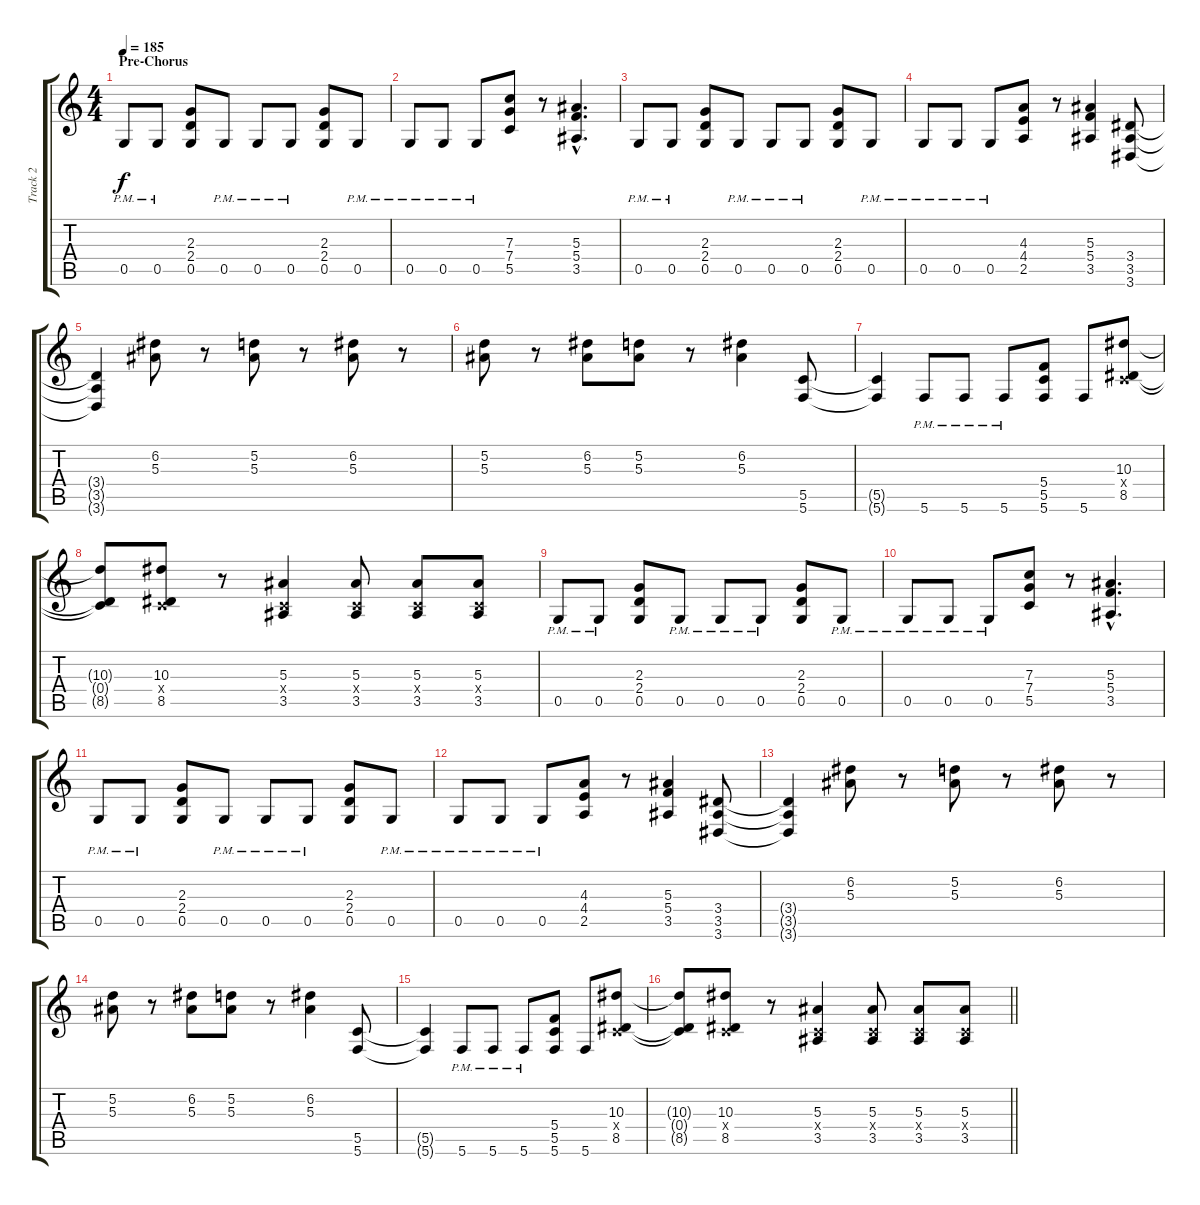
\track ("Track 2" "Track 2") {instrument distortionguitar}
\staff {score tabs}
\tuning (D4 A3 F3 C3 G2 C2) {hide}
\ts (4 4)
\section ("" "Pre-Chorus")
\tempo 185
\clef g2
\ks c
0.5{pm}.8{dy f} 0.5{pm}.8 (2.3 2.4 0.5).8 0.5{pm}.8 0.5{pm}.8 0.5{pm}.8 (2.3 2.4 0.5).8 0.5{pm}.8 |
0.5{pm}.8 0.5{pm}.8 0.5{pm}.8 (7.3 7.4 5.5).8 r.8 (5.3{hac} 5.4{hac} 3.5{hac}).4{d} |
0.5{pm}.8 0.5{pm}.8 (2.3 2.4 0.5).8 0.5{pm}.8 0.5{pm}.8 0.5{pm}.8 (2.3 2.4 0.5).8 0.5{pm}.8 |
0.5{pm}.8 0.5{pm}.8 0.5{pm}.8 (4.3 4.4 2.5).8 r.8 (5.3 5.4 3.5).4 (3.4 3.5 3.6).8 |
(3.4{t} 3.5{t} 3.6{t}).4 (6.2 5.3).8 r.8 (5.2 5.3).8 r.8 (6.2 5.3).8 r.8 |
(5.2 5.3).8 r.8 (6.2 5.3).8 (5.2 5.3).8 r.8 (6.2 5.3).4 (5.5 5.6).8 |
(5.5{t} 5.6{t}).4 5.6{pm}.8 5.6{pm}.8 5.6{pm}.8 (5.4 5.5 5.6).8 5.6.8 (10.3 0.4{x} 8.5).8 |
(10.3{t} 0.4{t} 8.5{t}).8 (10.3 0.4{x} 8.5).8 r.8 (5.3 0.4{x} 3.5).4 (5.3 0.4{x} 3.5).8 (5.3 0.4{x} 3.5).8 (5.3 0.4{x} 3.5).8 |
0.5{pm}.8 0.5{pm}.8 (2.3 2.4 0.5).8 0.5{pm}.8 0.5{pm}.8 0.5{pm}.8 (2.3 2.4 0.5).8 0.5{pm}.8 |
0.5{pm}.8 0.5{pm}.8 0.5{pm}.8 (7.3 7.4 5.5).8 r.8 (5.3{hac} 5.4{hac} 3.5{hac}).4{d} |
0.5{pm}.8 0.5{pm}.8 (2.3 2.4 0.5).8 0.5{pm}.8 0.5{pm}.8 0.5{pm}.8 (2.3 2.4 0.5).8 0.5{pm}.8 |
0.5{pm}.8 0.5{pm}.8 0.5{pm}.8 (4.3 4.4 2.5).8 r.8 (5.3 5.4 3.5).4 (3.4 3.5 3.6).8 |
(3.4{t} 3.5{t} 3.6{t}).4 (6.2 5.3).8 r.8 (5.2 5.3).8 r.8 (6.2 5.3).8 r.8 |
(5.2 5.3).8 r.8 (6.2 5.3).8 (5.2 5.3).8 r.8 (6.2 5.3).4 (5.5 5.6).8 |
(5.5{t} 5.6{t}).4 5.6{pm}.8 5.6{pm}.8 5.6{pm}.8 (5.4 5.5 5.6).8 5.6.8 (10.3 0.4{x} 8.5).8 |
\barLineRight lightlight
(10.3{t} 0.4{t} 8.5{t}).8 (10.3 0.4{x} 8.5).8 r.8 (5.3 0.4{x} 3.5).4 (5.3 0.4{x} 3.5).8 (5.3 0.4{x} 3.5).8 (5.3 0.4{x} 3.5).8
